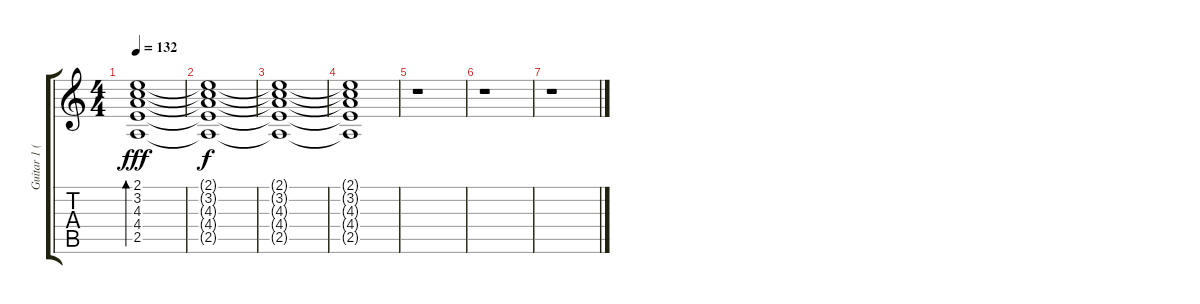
\track ("Guitar 1 (Clean)" "Guitar 1 (") {instrument acousticguitarnylon}
\staff {score tabs}
\tuning (D4 A3 F3 C3 G2 D2) {hide}
\ts (4 4)
\tempo 132
\clef g2
\ks c
(2.1 3.2 4.3 4.4 2.5).1{bd 120 dy fff} |
(2.1{t} 3.2{t} 4.3{t} 4.4{t} 2.5{t}).1{dy f volume 0} |
(2.1{t} 3.2{t} 4.3{t} 4.4{t} 2.5{t}).1 |
(2.1{t} 3.2{t} 4.3{t} 4.4{t} 2.5{t}).1 |
r.1 |
r.1 |
r.1
